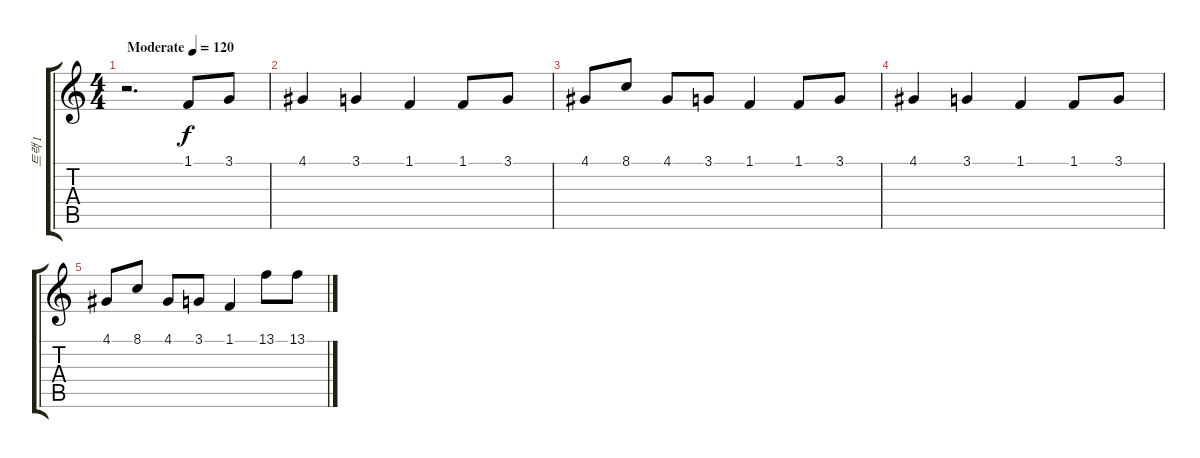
\track ("트랙 1" "트랙 1") {instrument lead6voice}
\staff {score tabs}
\tuning (E4 B3 G3 D3 A2 E2) {hide}
\ts (4 4)
\tempo (120 "Moderate")
\clef g2
\ks c
r.2{d dy f instrument lead6voice} 1.1.8 3.1.8 |
4.1.4 3.1.4 1.1.4 1.1.8 3.1.8 |
4.1.8 8.1.8 4.1.8 3.1.8 1.1.4 1.1.8 3.1.8 |
4.1.4 3.1.4 1.1.4 1.1.8 3.1.8 |
4.1.8 8.1.8 4.1.8 3.1.8 1.1.4 13.1.8 13.1.8
